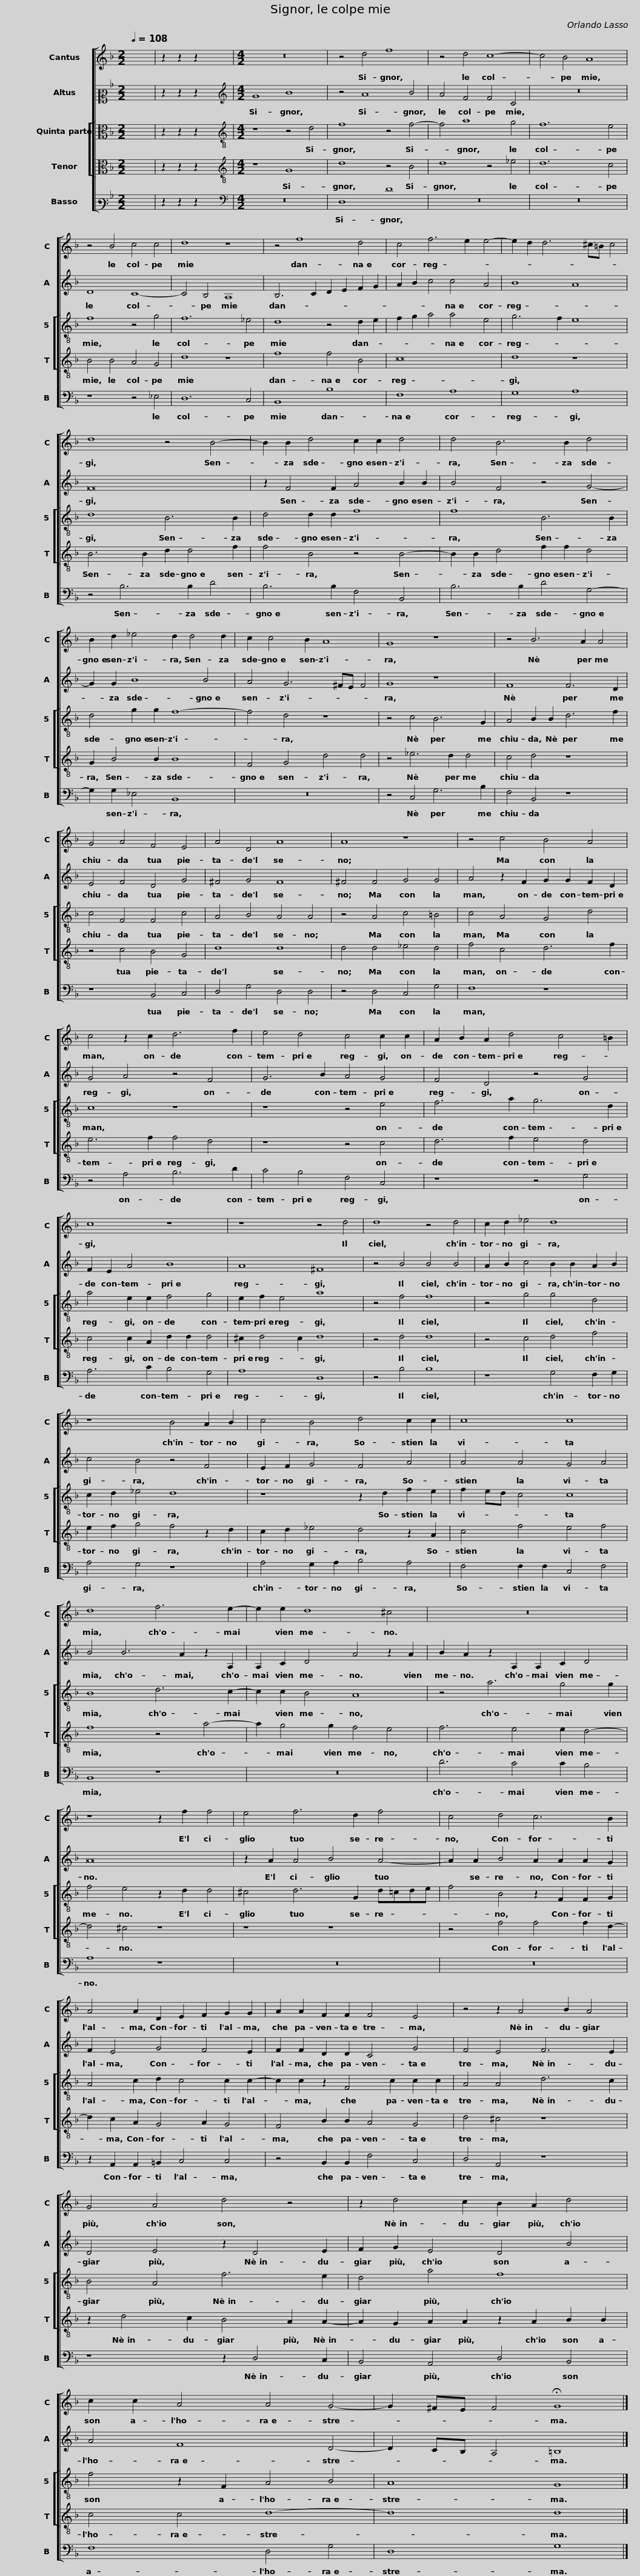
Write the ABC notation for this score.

X:1
%%score [ 1 2 [ 3 4 ] 5 ]
L:1/8
Q:1/4=108
M:2/2
I:linebreak $
K:F
V:1 treble
V:2 alto2
V:3 alto
V:4 alto
V:5 bass3
V:1
 x8 | z2 z2 z2 x2 |[M:4/2] z16 | z4 d4 f8 | z4 d4 c8- | %5
 c4 B4 A8 |$ z4 B4 c4 c4 | d8 z8 | z4 f8 d4 | c4 f6 e2 e4- | %10
 e2 d2 d6 ^c=B c4 |$ d8 z4 B4- | B2 B2 d4 c2 c2 d4 | d4 B6 B2 d4 | B2 d2 _e4 d2 d4 d2 |$ %15
 c2 c4 B2 A8 | G8 z8 | z4 B6 A2 A4 | G4 A4 F4 E4 | A4 D4 A8 |$ %20
 A8 z8 | z4 c4 B4 A4 | c4 z2 c2 d6 f2 | e4 d4 c4 c2 c2 |$ A2 B2 A2 d4 c4 =B2 |$ %25
 c8 z8 | z8 z4 d4 | d8 z4 d4 | c2 d2 _e4 d8 | z8 B4 A2 B2 |$ %30
 c4 B4 d4 c2 c2 | c8 c8 | d8 f6 e2- | e2 e2 d8 ^c4 |$ z16 |$ %35
 z8 z2 f2 f4 | e4 f6 d2 f4 | c4 d4 c6 B2 | A4 A2 D2 E2 F2 G2 G2 |$ A2 A2 F2 F2 F4 E4 |$ %40
 z4 z2 A4 B2 A4 | G4 A4 d4 z4 | z2 d4 c2 B2 A2 d4 | c2 c2 A4 A4 G4- |$ G2 ^FE F4 !fermata!G8 |] %45
V:2
 x8 | z2 z2 z2 x2 |[M:4/2][K:treble] G8 B8 | z4 A8 B4 | A4 F4 F4 C4 | %5
 z16 |$ D8 C8- | C4 B,4 A,8 | B,6 C2 D2 E2 F2 G2 | A2 B2 c4 c4 A4 | %10
 B8 A8 |$ F16 | z2 F4 F2 A4 B2 B2 | B4 F4 z4 G4- | G2 G2 B8 B4 |$ %15
 A4 G6 ^FE F4 | G8 z8 | F8 F6 D2 | E4 F4 D4 G4 | ^F4 G4 F8 |$ %20
 ^F4 F4 G4 G4 | A4 z2 F2 G2 G2 F2 D2 | G4 A4 z4 F4 | G6 B2 A4 G4 |$ F4 D4 z4 G4 |$ %25
 F2 E2 A4 B8 | A8 ^F8 | z4 B4 B4 B4 | A2 B2 c4 B2 B2 A2 B2 | c4 B4 z4 F4 |$ %30
 E2 F2 G4 F4 A4 | A4 A4 G4 A4 | B4 B6 A2 z2 A,2 | A,2 C2 D4 A4 z2 A2 |$ B2 A2 z2 A,2 A,2 C2 D4 |$ %35
 A16 | z2 A2 A4 B4 A4- | A2 A2 B4 A2 A2 A2 G2 | F2 E4 G4 F4 E2 |$ F2 F2 D2 D2 C4 G4 |$ %40
 F4 E4 F6 E2 | D4 E4 z2 D4 E2 | F2 G2 E4 D4 B4 | A4 F8 D4- |$ D2 CB, A,4 =B,8 |] %45
V:3
 x8 | z2 z2 z2 x2 |[M:4/2][K:treble-8] z8 z4 d4 | f8 z4 f4- | f4 a8 g4 | %5
 f12 e4 |$ f8 z4 g4 | f12 _e4 | d8 z4 d2 e2 | f2 g2 a4 a4 e4 | %10
 g6 f2 e8 |$ d8 B6 B2 | d4 d2 d2 f8 | f8 B6 B2 | d4 g2 g2 f8- |$ %15
 f4 d4 z8 | z4 c4 B6 G2 | A4 B2 B2 d6 f2 | c4 F4 F4 c4 | A4 B4 A4 A4 |$ %20
 z4 A4 c4 =B4 | c4 A4 G4 d4 | c8 z8 | z8 z4 e4 |$ f6 a2 g6 d2 |$ %25
 a4 e2 e2 f4 g4 | e2 f2 e4 a8 | z4 f4 f8 | z4 g4 g4 d4 | c2 d2 _e4 d8 |$ %30
 z8 z2 d2 f2 e2 | f2 ed c4 c8 | B8 d6 c2- | c2 c2 B4 A8 |$ z4 a6 g4 g2 |$ %35
 f4 e4 z2 d2 d4 | ^c4 d6 G2 d=cde | f4 B4 z2 F2 F2 G2 | A4 c2 d2 c4 c2 c2- |$ c2 c2 z2 F4 c2 c2 c2 |$ %40
 A4 A4 d6 c2 | B4 A4 f6 e2 | d4 a4 f8 | f4 z2 F2 A4 B4 |$ A8 G8 |] %45
V:4
 x8 | z2 z2 z2 x2 |[M:4/2][K:treble-8] z8 G8 | d8 z4 B4 | d8 z4 _e4 | %5
 d12 c4 |$ B4 B4 A4 G4 | d8 z8 | f8 f4 B4 | c16 | %10
 d8 z8 |$ B6 B2 d2 d4 f2 | f4 B4 z4 B4- | B2 B2 d4 f2 f2 d4 | G2 B4 B2 B8 |$ %15
 F4 G4 d4 d4 | z4 _e6 d2 d4 | c4 d4 z8 | z4 c4 B4 G4 | d8 d8 |$ %20
 d4 d4 _e4 d4 | f4 c4 d6 f2 | e6 f2 f4 d4 | z8 z4 c4 |$ d6 f2 e4 d4 |$ %25
 c4 c2 A2 d2 d2 d4 | ^c2 d4 c2 d8 | z4 d4 d8 | z4 c4 d4 f4 | e2 f2 g4 f4 z2 d2 |$ %30
 c2 d2 _e4 d4 z2 A2 | c4 f4 e4 f4 | f8 z4 a4- | a2 g4 g2 f4 e4 |$ f6 e4 e2 d4- |$ %35
 d4 ^c4 z8 | z8 z8 | z4 f4 f4 f2 d2- | d2 c2 A2 G4 A2 G4 |$ F4 B2 B2 A4 G4 |$ %40
 d4 ^c4 z8 | z2 d4 c2 B4 A2 A2- | A2 G2 A2 A2 z2 A2 B2 B2 | c4 c4 d8- |$ d8 d8 |] %45
V:5
 x8 | z2 z2 z2 x2 |[M:4/2][K:bass] z16 | D,8 D8 | z16 | %5
 z16 |$ z8 z4 _E,4 | D,12 C,4 | B,,8 B,8 | F,8 A,8 | %10
 G,8 A,8 |$ z4 B,6 B,2 D4 | B,6 B,2 F,4 B,,4 | B,6 B,2 D4 G,4- | G,2 G,2 _E,4 B,,8 |$ %15
 z16 | z4 C,4 G,6 B,2 | F,4 B,,4 z8 | z8 B,,4 C,4 | D,4 G,4 D,4 D,4 |$ %20
 z4 D,4 C,4 G,4 | F,8 z8 | z4 A,4 B,6 D2 | C4 B,4 F,4 C,4 |$ z8 z4 G,4 |$ %25
 A,6 C2 B,4 G,4 | A,8 D,8 | z4 B,4 B,8 | z8 G,4 F,2 G,2 | A,4 G,4 z8 |$ %30
 A,4 G,2 A,2 B,4 A,4 | F,4 F,2 F,2 C,4 F,4 | B,,8 z8 | z16 |$ D6 C4 C2 B,4 |$ %35
 A,8 z8 | z16 | z16 | z2 A,,2 A,,2 =B,,2 C,4 C,4 |$ z4 B,,2 B,,2 F,4 C,4 |$ %40
 D,4 A,,4 z8 | z8 z2 D,4 C,2 | B,,4 A,,4 D,4 B,,4 | F,8 D,4 G,4 |$ D,8 G,8 |] %45
